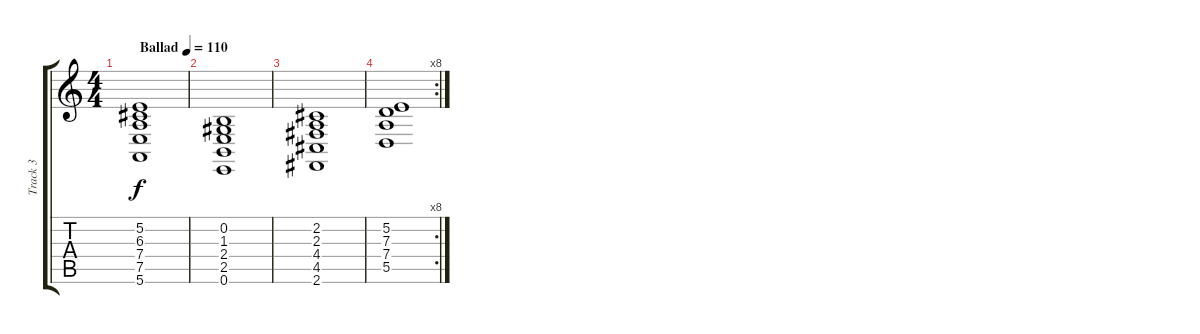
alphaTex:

\track ("Track 3" "Track 3") {instrument pad2warm}
\staff {score tabs}
\tuning (E4 B3 G3 D3 A2 E2) {hide}
\ts (4 4)
\tempo (110 "Ballad")
\clef g2
\ks c
(5.2 6.3 7.4 7.5 5.6).1{dy f instrument pad2warm} |
(0.2 1.3 2.4 2.5 0.6).1 |
(2.2 2.3 4.4 4.5 2.6).1 |
\rc 8
(5.2 7.3 7.4 5.5).1
